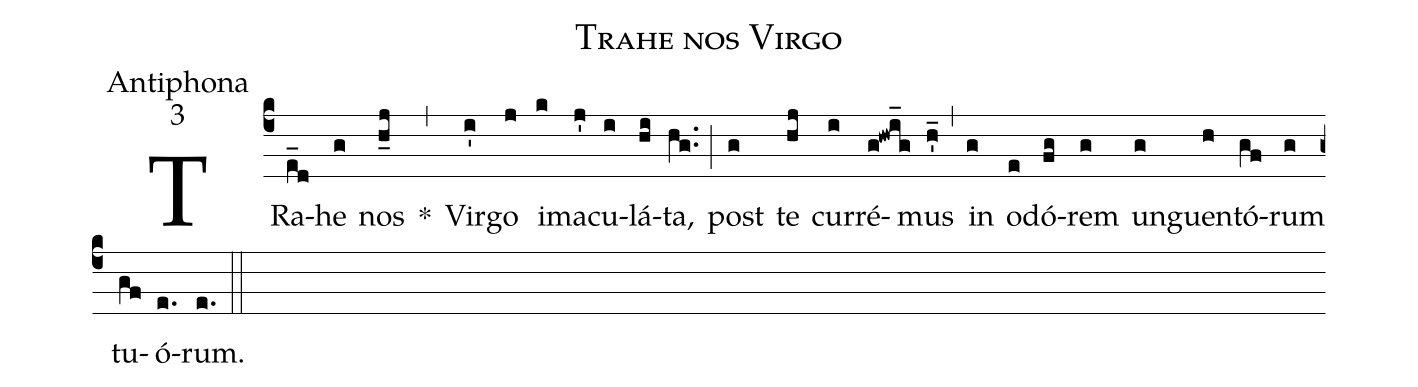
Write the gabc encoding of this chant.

name:Trahe nos Virgo;
office-part:Antiphona;
mode:3;
%%
(c4) TRa(e_d)he(g) nos(h_j) *(,) Vir(i')go(j) i(k)ma(j')cu(i)lá(hi)ta,(hg..) (;) post(g) te(hj) cur(i)ré(g!hwi_g)mus(h'_) (,) in(g) o(e)dó(fg)rem(g) un(g)guen(h)tó(gf)rum(g) tu(gf)ó(e.)rum.(e.) (::)
